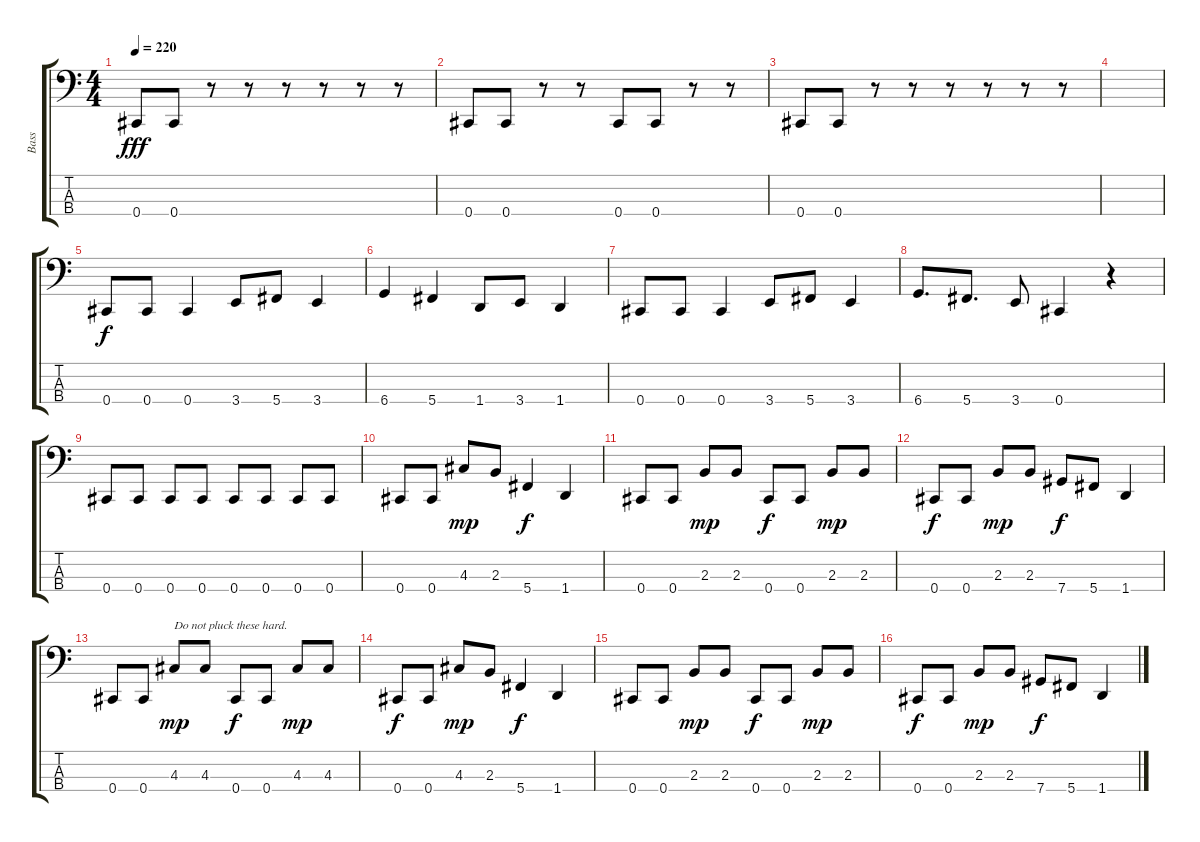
\track ("Bass" "Bass") {instrument electricbasspick}
\staff {score tabs}
\tuning (G2 D2 A1 Db1) {hide}
\ts (4 4)
\tempo 220
\clef f4
\ks c
0.4.8{dy fff instrument electricbasspick} 0.4.8 r.8 r.8 r.8 r.8 r.8 r.8 |
0.4.8 0.4.8 r.8 r.8 0.4.8 0.4.8 r.8 r.8 |
0.4.8 0.4.8 r.8 r.8 r.8 r.8 r.8 r.8 |
|
0.4.8{dy f} 0.4.8 0.4.4 3.4.8 5.4.8 3.4.4 |
6.4.4 5.4.4 1.4.8 3.4.8 1.4.4 |
0.4.8 0.4.8 0.4.4 3.4.8 5.4.8 3.4.4 |
6.4.8{d} 5.4.8{d} 3.4.8 0.4.4 r.4 |
0.4.8 0.4.8 0.4.8 0.4.8 0.4.8 0.4.8 0.4.8 0.4.8 |
0.4.8 0.4.8 4.3.8{dy mp} 2.3.8 5.4.4{dy f} 1.4.4 |
0.4.8 0.4.8 2.3.8{dy mp} 2.3.8 0.4.8{dy f} 0.4.8 2.3.8{dy mp} 2.3.8 |
0.4.8{dy f} 0.4.8 2.3.8{dy mp} 2.3.8 7.4.8{dy f} 5.4.8 1.4.4 |
0.4.8 0.4.8 4.3.8{txt "Do not pluck these hard." dy mp} 4.3.8 0.4.8{dy f} 0.4.8 4.3.8{dy mp} 4.3.8 |
0.4.8{dy f} 0.4.8 4.3.8{dy mp} 2.3.8 5.4.4{dy f} 1.4.4 |
0.4.8 0.4.8 2.3.8{dy mp} 2.3.8 0.4.8{dy f} 0.4.8 2.3.8{dy mp} 2.3.8 |
0.4.8{dy f} 0.4.8 2.3.8{dy mp} 2.3.8 7.4.8{dy f} 5.4.8 1.4.4
